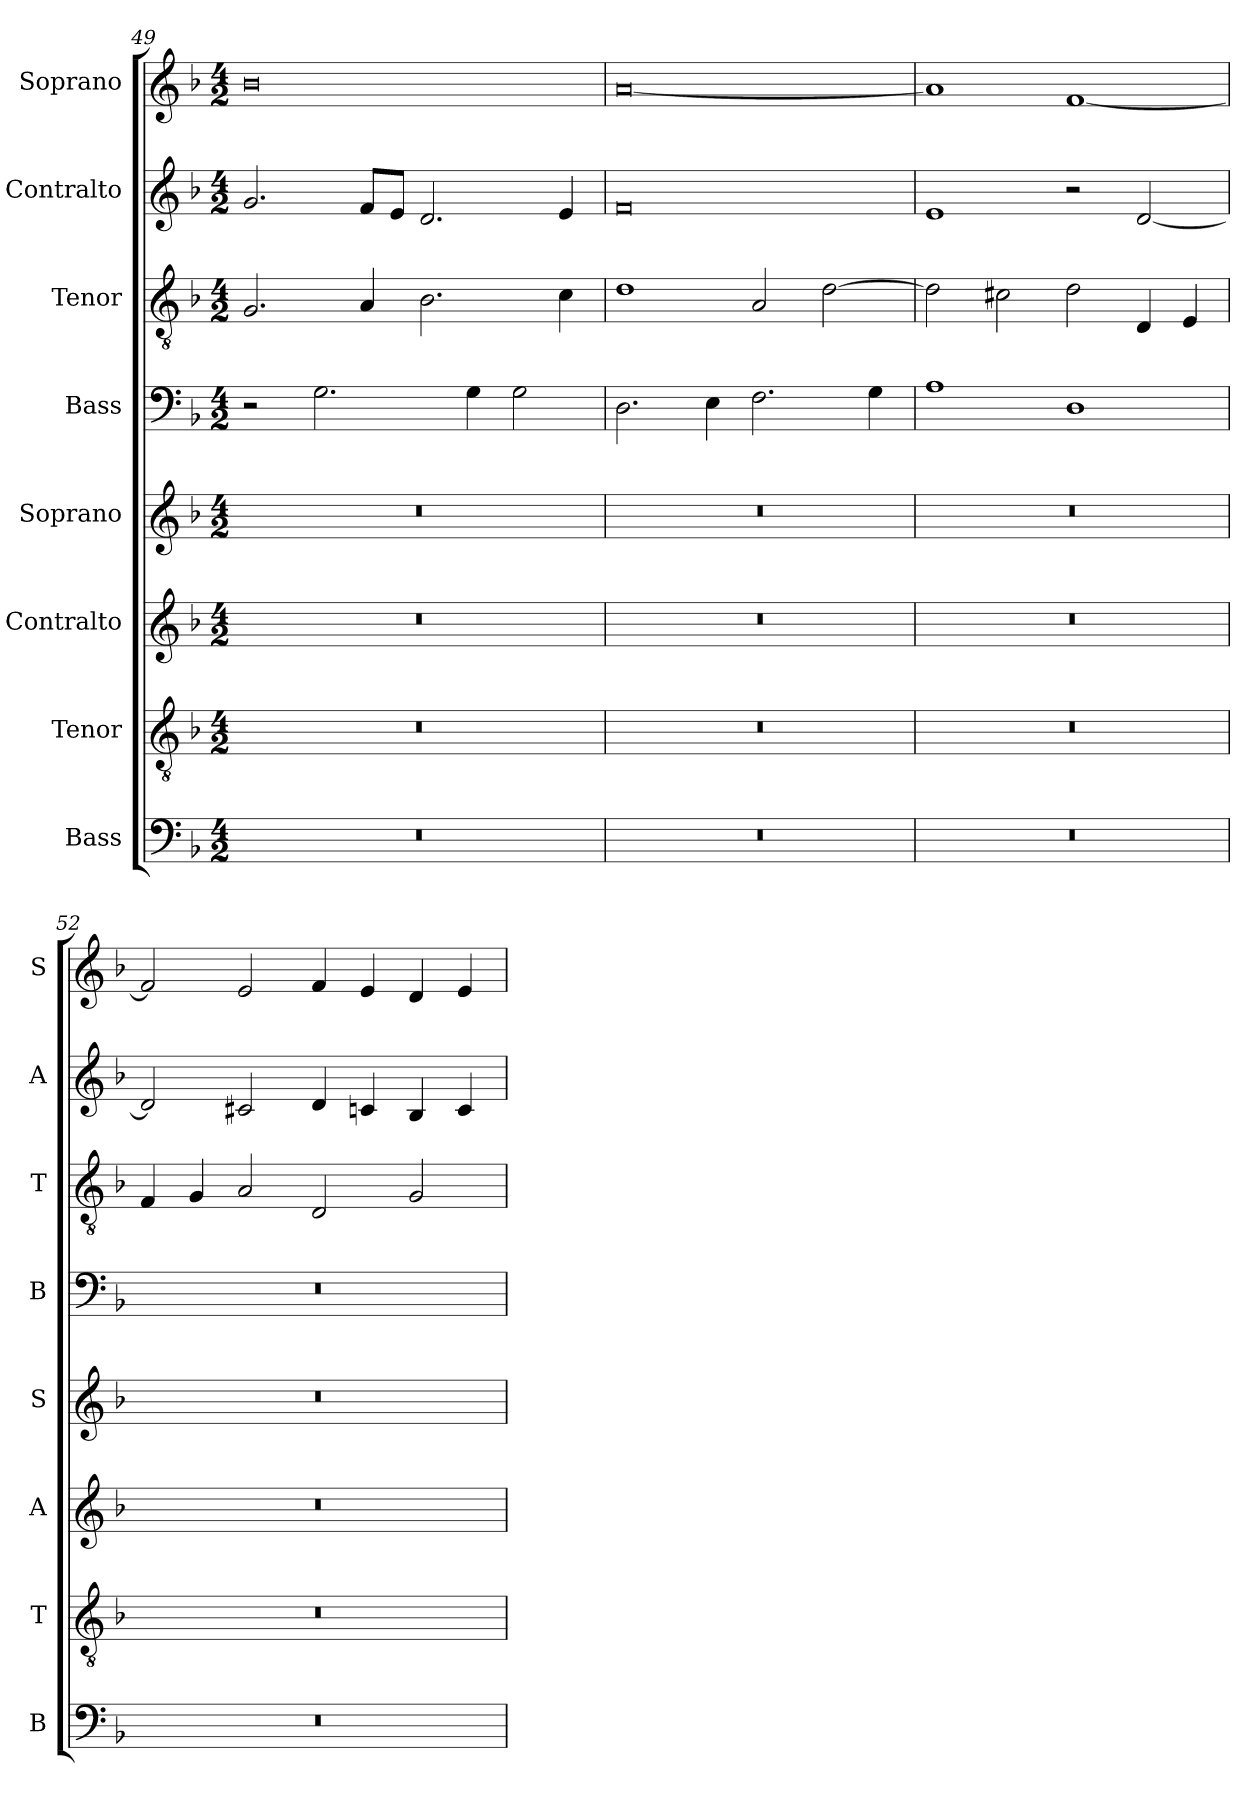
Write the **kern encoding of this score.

**kern	**kern	**kern	**kern	**kern	**kern	**kern	**kern
*part8	*part7	*part6	*part5	*part4	*part3	*part2	*part1
*staff8	*staff7	*staff6	*staff5	*staff4	*staff3	*staff2	*staff1
*I"Bass	*I"Tenor	*I"Contralto	*I"Soprano	*I"Bass	*I"Tenor	*I"Contralto	*I"Soprano
*I'B	*I'T	*I'A	*I'S	*I'B	*I'T	*I'A	*I'S
*clefF4	*clefGv2	*clefG2	*clefG2	*clefF4	*clefGv2	*clefG2	*clefG2
*k[b-]	*k[b-]	*k[b-]	*k[b-]	*k[b-]	*k[b-]	*k[b-]	*k[b-]
*F:ion	*F:ion	*F:ion	*F:ion	*F:ion	*F:ion	*F:ion	*F:ion
*M4/2	*M4/2	*M4/2	*M4/2	*M4/2	*M4/2	*M4/2	*M4/2
=49	=49	=49	=49	=49	=49	=49	=49
0r	0r	0r	0r	2r	2.G	2.g	0b-
.	.	.	.	2.G	.	.	.
.	.	.	.	.	4A	8f/L	.
.	.	.	.	.	.	8e/J	.
.	.	.	.	.	2.B-	2.d	.
.	.	.	.	4G	.	.	.
.	.	.	.	2G	.	.	.
.	.	.	.	.	4c	4e	.
=50	=50	=50	=50	=50	=50	=50	=50
0r	0r	0r	0r	2.D	1d	0f	[0a
.	.	.	.	4E	.	.	.
.	.	.	.	2.F	2A	.	.
.	.	.	.	.	[2d	.	.
.	.	.	.	4G	.	.	.
=51	=51	=51	=51	=51	=51	=51	=51
0r	0r	0r	0r	1A	2d]	1e	1a]
.	.	.	.	.	2c#X	.	.
.	.	.	.	1D	2d	2r	[1f
.	.	.	.	.	4D	[2d	.
.	.	.	.	.	4E	.	.
=52	=52	=52	=52	=52	=52	=52	=52
0r	0r	0r	0r	0r	4F	2d]	2f]
.	.	.	.	.	4G	.	.
.	.	.	.	.	2A	2c#X	2e
.	.	.	.	.	2D	4d	4f
.	.	.	.	.	.	4cn	4e
.	.	.	.	.	2G	4B-	4d
.	.	.	.	.	.	4c	4e
=	=	=	=	=	=	=	=
*-	*-	*-	*-	*-	*-	*-	*-
